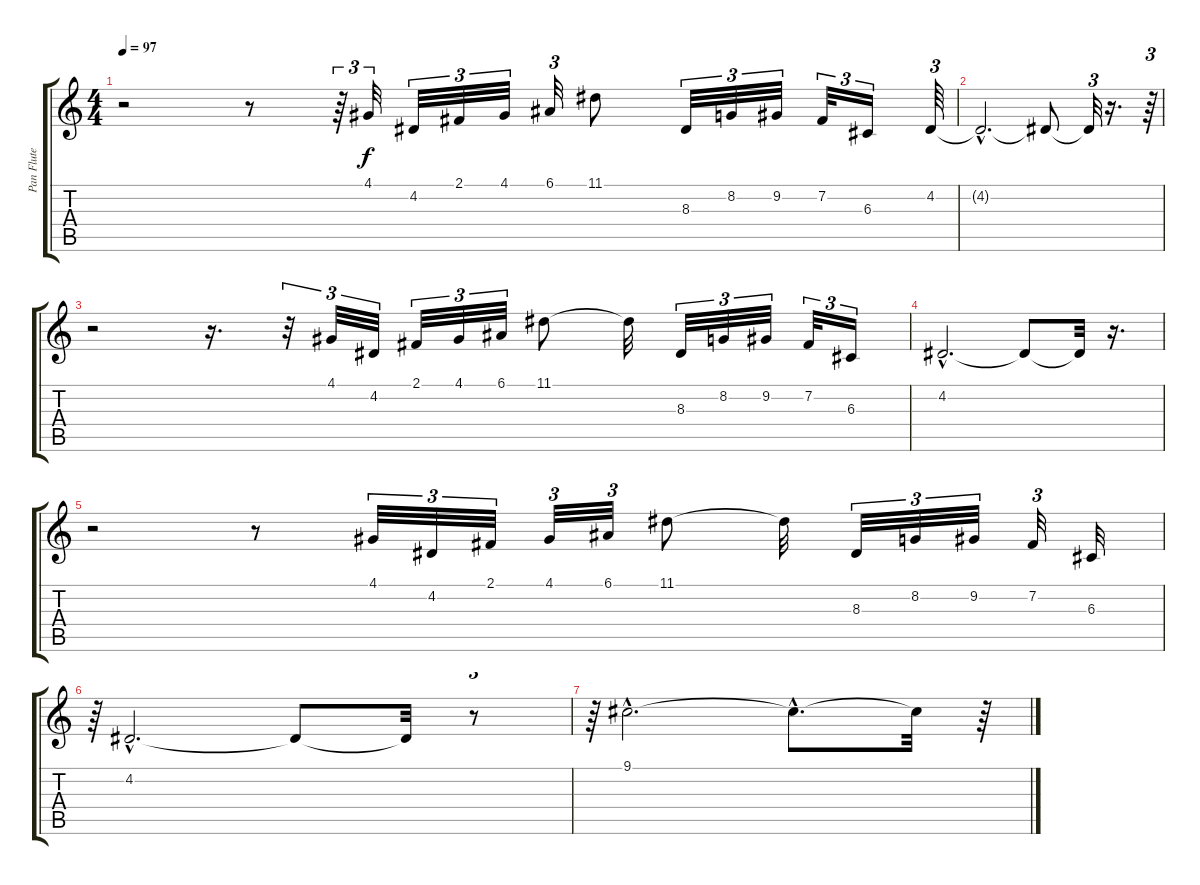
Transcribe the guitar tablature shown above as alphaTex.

\track ("Pan Flute" "Pan Flute") {instrument panflute}
\staff {score tabs}
\tuning (E4 B3 G3 D3 A2 E2) {hide}
\ts (4 4)
\tempo 97
\clef g2
\ks c
r.2{dy f} r.8 r.64{tu (3 2)} 4.1.32{tu (3 2) volume 16} 4.2.32{tu (3 2)} 2.1.32{tu (3 2)} 4.1.32{tu (3 2)} 6.1.32{tu (3 2)} 11.1.8 8.3.32{tu (3 2)} 8.2.32{tu (3 2)} 9.2.32{tu (3 2)} 7.2.32{tu (3 2)} 6.3.16{tu (3 2)} 4.2.64{tu (3 2) volume 16} |
4.2{hac t}.2{d} 4.2{t}.8 4.2{t}.32{tu (3 2)} r.16{d} r.64{tu (3 2)} |
r.2 r.16{d} r.32{tu (3 2)} 4.1.32{tu (3 2) volume 16} 4.2.32{tu (3 2)} 2.1.32{tu (3 2)} 4.1.32{tu (3 2)} 6.1.32{tu (3 2)} 11.1.8 11.1{t}.32 8.3.32{tu (3 2)} 8.2.32{tu (3 2)} 9.2.32{tu (3 2)} 7.2.32{tu (3 2)} 6.3.16{tu (3 2)} |
4.2{hac}.2{d volume 16} 4.2{t}.8 4.2{t}.32 r.16{d} |
r.2 r.8 4.1.32{tu (3 2) volume 16} 4.2.32{tu (3 2)} 2.1.32{tu (3 2)} 4.1.32{tu (3 2)} 6.1.32{tu (3 2)} 11.1.8 11.1{t}.32 8.3.32{tu (3 2)} 8.2.32{tu (3 2)} 9.2.32{tu (3 2)} 7.2.32{tu (3 2)} 6.3.32 |
r.64{tu (3 2)} 4.2{hac}.2{d volume 16} 4.2{t}.8 4.2{t}.32 r.8{tu (3 2)} |
r.64{tu (3 2)} 9.1{hac}.2{d volume 16} 9.1{hac t}.8{d} 9.1{t}.32 r.64
